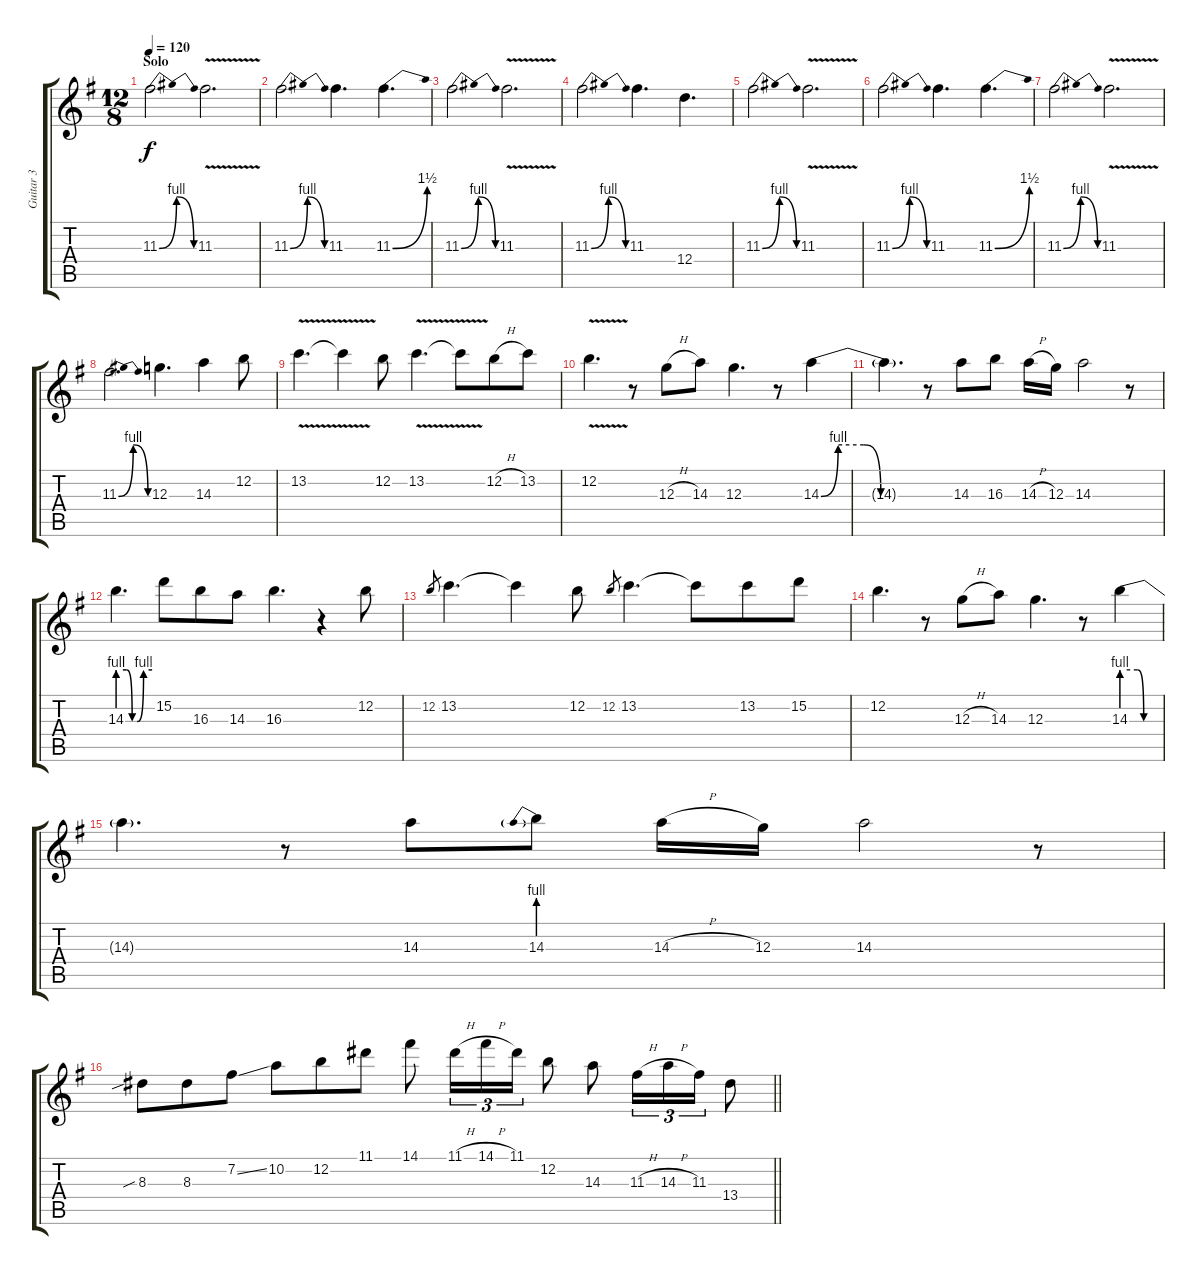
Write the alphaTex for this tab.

\track ("Guitar 3" "Guitar 3") {instrument distortionguitar}
\staff {score tabs}
\tuning (E4 B3 G3 D3 A2 E2) {hide}
\ts (12 8)
\section ("" "Solo")
\tempo 120
\clef g2
\ks eminor
11.3{be (bendrelease 0 0 10 4 39 4 60 0)}.2{d dy f} 11.3{v}.2{d} |
11.3{be (bendrelease 0 0 10 4 39 4 60 0)}.2{d} 11.3.4{d} 11.3{be (bend 0 0 60 6)}.4{d} |
11.3{be (bendrelease 0 0 10 4 39 4 60 0)}.2{d} 11.3{v}.2{d} |
11.3{be (bendrelease 0 0 10 4 39 4 60 0)}.2{d} 11.3.4{d} 12.4.4{d} |
11.3{be (bendrelease 0 0 10 4 39 4 60 0)}.2{d} 11.3{v}.2{d} |
11.3{be (bendrelease 0 0 10 4 39 4 60 0)}.2{d} 11.3.4{d} 11.3{be (bend 0 0 60 6)}.4{d} |
11.3{be (bendrelease 0 0 10 4 39 4 60 0)}.2{d} 11.3{v}.2{d} |
11.3{be (bendrelease 0 0 10 4 39 4 60 0)}.2{d} 12.3.4{d} 14.3.4 12.2.8 |
13.2{v}.4{d volume 13} 13.2{t}.4 12.2.8 13.2{v}.4{d} 13.2{t}.8 12.2{h}.8 13.2.8 |
12.2{v}.4{d} r.8 12.3{h}.8 14.3.8 12.3.4{d} r.8 14.3{be (custom 0 0 10 4 25 4 35 0 60 0)}.4 |
14.3{t}.4{d} r.8 14.3.8 16.3.8 14.3{h}.16 12.3.16 14.3.2 r.8 |
14.3{be (custom 0 4 15 4 25 0 30 0 34 0 45 4 60 4)}.4{d} 15.2.8 16.3.8 14.3.8 16.3.4{d} r.4 12.2.8 |
12.2.8{gr} 13.2.4{d} 13.2{t}.4 12.2.8 12.2.8{gr} 13.2.4{d} 13.2{t}.8 13.2.8 15.2.8 |
12.2.4{d} r.8 12.3{h}.8 14.3.8 12.3.4{d} r.8 14.3{be (custom 0 4 25 4 35 0 60 0)}.4 |
14.3{t}.4{d} r.8 14.3.8 14.3{be (prebend 0 4 60 4)}.8 14.3{h}.16 12.3.16 14.3.2 r.8 |
\barLineRight lightlight
8.3{sib}.8 8.3.8 7.2{ss}.8 10.2.8 12.2.8 11.1.8 14.1.8 11.1{h}.16{tu (3 2)} 14.1{h}.16{tu (3 2)} 11.1.16{tu (3 2)} 12.2.8 14.3.8 11.3{h}.16{tu (3 2)} 14.3{h}.16{tu (3 2)} 11.3.16{tu (3 2)} 13.4.8
